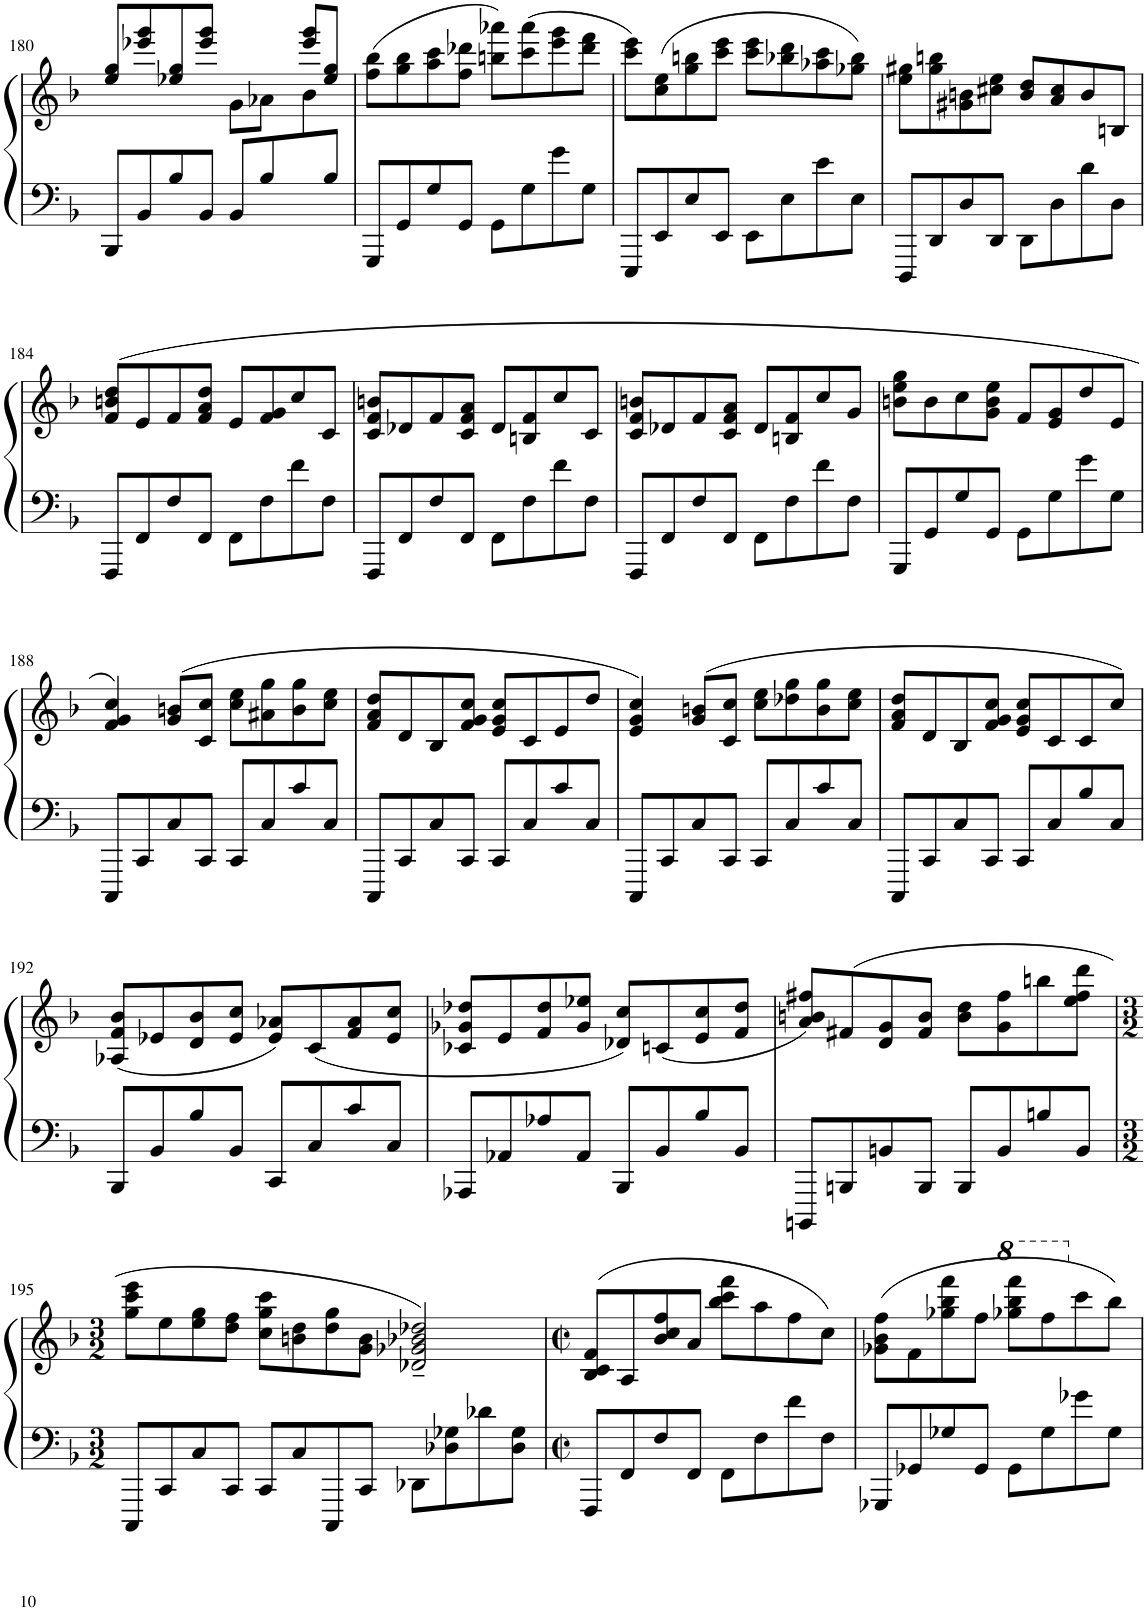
**kern	**kern
*part1	*part1
*staff2	*staff1
*I"Piano	*
*I'Pno.	*
!!LO:PB:g=z
*clefF4	*clefG2
*k[b-]	*k[b-]
*M2/2	*M2/2
*met(c|)	*met(c|)
=180	=180
*	*^
8BBB-/L	8ee/ 8gg/L	2.ryy
8BB-/	8eee-X/ 8ggg/	.
8B-/	8ee-X/ 8gg/	.
8BB-/J	8eee-/ 8ggg/J	.
8BB-/L	8g\L	.
8B-/	8a-X\J	.
8ryy	8eee-/ 8ggg/L	8b-\
8B-/J	8ee-/ 8gg/J	8ryy
*	*v	*v
=181	=181
8GGG/L	(8ff\ 8bb-\L
8GG/	8gg\ 8bb-\
8G/	8aa\ 8ccc\
8GG/J	8ff\ 8ddd-X\J
8GG\L	8bbn\ 8aaa-X\L)
8G\	(8ccc\ 8aaa-\
8g\	8eee\ 8ggg\
8G\J	8ddd-\ 8fff\J
=182	=182
8EEE/L	8ccc\ 8eee\L)
8EE/	(8cc\ 8ee\
8E/	8gg\ 8bbn\
8EE/J	8ccc\ 8eee\J
8EE\L	8ccc\ 8eee\L
8E\	8bb-X\ 8ddd\
8e\	8aa-X\ 8ccc\
8E\J	8gg-X\ 8bb-\J)
=183	=183
8DDD/L	8ee\ 8gg#X\L
8DD/	8gg#\ 8bbn\
8D/	8g#X\ 8bn\
8DD/J	8cc#X\ 8ee\J
8DD\L	8b/ 8dd/L
8D\	8a/ 8cc#/
8d\	8b/
8D\J	8Bn/J
!!LO:LB:g=z
=184	=184
8FFF/L	(8f/ 8bn/ 8dd/L
8FF/	8e/
8F/	8f/
8FF/J	8f/ 8a/ 8dd/J
8FF\L	8e/L
8F\	8f/ 8g/
8f\	8cc/
8F\J	8c/J
=185	=185
8FFF/L	8c/ 8f/ 8bn/L
8FF/	8d-X/
8F/	8f/
8FF/J	8c/ 8f/ 8a/J
8FF\L	8d-/L
8F\	8Bn/ 8f/
8f\	8cc/
8F\J	8c/J
=186	=186
8FFF/L	8c/ 8f/ 8bn/L
8FF/	8d-X/
8F/	8f/
8FF/J	8c/ 8f/ 8a/J
8FF\L	8d-/L
8F\	8Bn/ 8f/
8f\	8cc/
8F\J	8g/J
=187	=187
8GGG/L	8bn\ 8ee\ 8gg\L
8GG/	8b\
8G/	8cc\
8GG/J	8g\ 8b\ 8ee\J
8GG\L	8f/L
8G\	8e/ 8g/
8g\	8dd/
8G\J	8e/J
!!LO:LB:g=z
=188	=188
8CCC/L	4f/ 4g/ 4cc/)
8CC/	.
8C/	(8g/ 8bn/L
8CC/J	8c/ 8cc/J
8CC/L	8cc\ 8ee\L
8C/	8a#X\ 8gg\
8c/	8b\ 8gg\
8C/J	8cc\ 8ee\J
=189	=189
8CCC/L	8f/ 8a/ 8dd/L
8CC/	8d/
8C/	8B-/
8CC/J	8f/ 8g/ 8cc/J
8CC/L	8e/ 8g/ 8cc/L
8C/	8c/
8c/	8e/
8C/J	8dd/J
=190	=190
8CCC/L	4e/ 4g/ 4cc/)
8CC/	.
8C/	(8g/ 8bn/L
8CC/J	8c/ 8cc/J
8CC/L	8cc\ 8ee\L
8C/	8dd-X\ 8gg\
8c/	8b\ 8gg\
8C/J	8cc\ 8ee\J
=191	=191
8CCC/L	8f/ 8a/ 8dd/L
8CC/	8d/
8C/	8B-/
8CC/J	8f/ 8g/ 8cc/J
8CC/L	8e/ 8g/ 8cc/L
8C/	8c/
8B-/	8c/
8C/J	8cc/J)
!!LO:LB:g=z
=192	=192
8BBB-/L	(8A-X/ 8f/ 8b-/L
8BB-/	8e-X/
8B-/	8d/ 8b-/
8BB-/J	8e-/ 8cc/J
8CC/L	8e-/ 8a-X/L)
8C/	(8c/
8c/	8f/ 8a-/
8C/J	8e-/ 8cc/J
=193	=193
8AAA-X/L	8c-X/ 8g-X/ 8dd-X/L
8AA-X/	8e/
8A-X/	8f/ 8dd-/
8AA-/J	8g-/ 8ee-X/J
8BBB-/L	8d-X/ 8cc/L)
8BB-/	(8cn/
8B-/	8e/ 8cc/
8BB-/J	8f/ 8dd-/J
=194	=194
8BBBBn/L	8a/ 8bn/ 8ff#X/L)
8BBBn/	(8f#X/
8BBn/	8d/ 8g/
8BBB/J	8f#/ 8b/J
8BBB/L	8b\ 8dd\L
8BB/	8g\ 8ff#\
8Bn/	8bbn\
8BB/J	8ee\ 8ff#\ 8ddd\J
!!LO:LB:g=z
=195	=195
*M3/2	*M3/2
8CCC/L	8gg\ 8ccc\ 8eee\L
8CC/	8ee\
8C/	8ee\ 8gg\
8CC/J	8dd\ 8ff\J
8CC/L	8cc\ 8gg\ 8ccc\L
8C/	8bn\ 8dd\
8CCC/	8dd\ 8gg\
8CC/J	8g\ 8b\J
8DD-X\L	2d-X/~ 2g-X/~ 2b-X/~ 2dd-X/~)
8D-X\ 8G-X\	.
8d-X\	.
8D-\ 8G-\J	.
=196	=196
*M2/2	*M2/2
*met(c|)	*met(c|)
8FFF/L	(8B-/ 8c/ 8f/L
8FF/	8A/
8F/	8b-/ 8cc/ 8ff/
8FF/J	8a/J
8FF\L	8bb-\ 8ccc\ 8fff\L
8F\	8aa\
8f\	8ff\
8F\J	8cc\J)
=197	=197
8GGG-X/L	(8g-X\ 8b-\ 8ff\L
8GG-X/	8f\
8G-X/	8gg-X\ 8bb-\ 8fff\
8GG-/J	8ff\J
*	*8va
8GG-\L	8ggg-X\ 8bbb-\ 8ffff\L
8G-\	8fff\
*	*X8va
8g-X\	8ccc\
8G-\J	8bb-\J)
=	=
*-	*-
